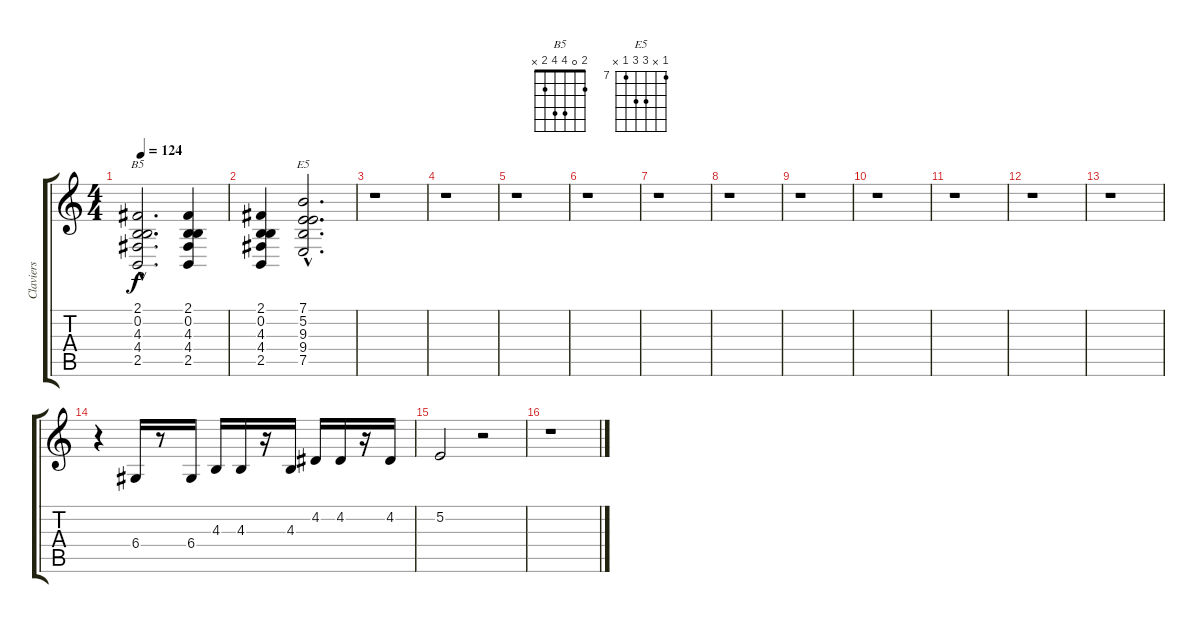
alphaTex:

\track ("Claviers" "Claviers") {instrument drawbarorgan}
\staff {score tabs}
\tuning (E4 B3 G3 D3 A2 E2) {hide}
\chord ("B5" 2 0 4 4 2 x)
\chord ("E5" 7 x 9 9 7 x) {firstfret 7}
\ts (4 4)
\tempo 124
\clef g2
\ks c
(2.1{hac} 0.2{hac} 4.3{hac} 4.4{hac} 2.5{hac}).2{d ch "B5" dy f instrument drawbarorgan} (2.1 0.2 4.3 4.4 2.5).4 |
(2.1 0.2 4.3 4.4 2.5).4 (7.1{hac} 5.2{hac} 9.3{hac} 9.4{hac} 7.5{hac}).2{d ch "E5"} |
r.1 |
r.1 |
r.1 |
r.1 |
r.1 |
r.1 |
r.1 |
r.1 |
r.1 |
r.1 |
r.1 |
r.4 6.4.16 r.8 6.4.16 4.3.16 4.3.16 r.16 4.3.16 4.2.16 4.2.16 r.16 4.2.16 |
5.2.2 r.2 |
r.1
